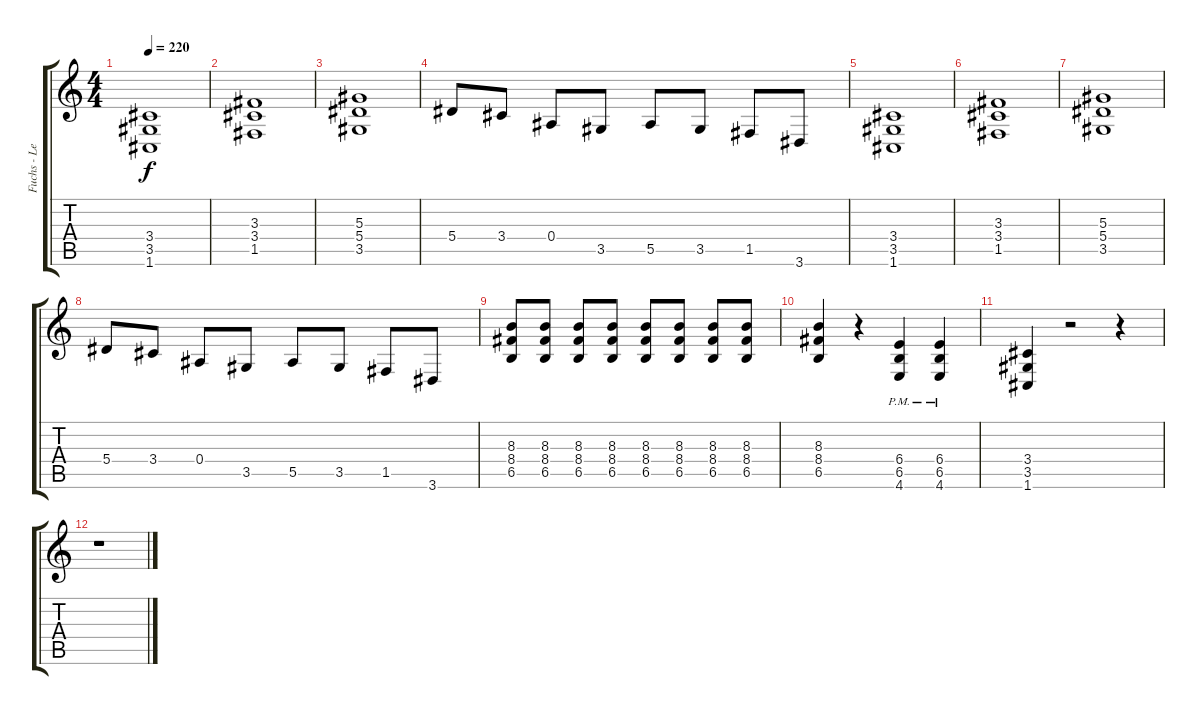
\track ("Fuchs - Lead Guitar" "Fuchs - Le") {instrument overdrivenguitar}
\staff {score tabs}
\tuning (C4 G3 Eb3 Bb2 F2 C2) {hide}
\ts (4 4)
\tempo 220
\clef g2
\ks c
(3.4 3.5 1.6).1{dy f} |
(3.3 3.4 1.5).1 |
(5.3 5.4 3.5).1 |
5.4.8 3.4.8 0.4.8 3.5.8 5.5.8 3.5.8 1.5.8 3.6.8 |
(3.4 3.5 1.6).1 |
(3.3 3.4 1.5).1 |
(5.3 5.4 3.5).1 |
5.4.8 3.4.8 0.4.8 3.5.8 5.5.8 3.5.8 1.5.8 3.6.8 |
(8.3 8.4 6.5).8 (8.3 8.4 6.5).8 (8.3 8.4 6.5).8 (8.3 8.4 6.5).8 (8.3 8.4 6.5).8 (8.3 8.4 6.5).8 (8.3 8.4 6.5).8 (8.3 8.4 6.5).8 |
(8.3 8.4 6.5).4 r.4 (6.4{pm} 6.5{pm} 4.6{pm}).4 (6.4{pm} 6.5{pm} 4.6{pm}).4 |
(3.4 3.5 1.6).4 r.2 r.4 |
r.1
